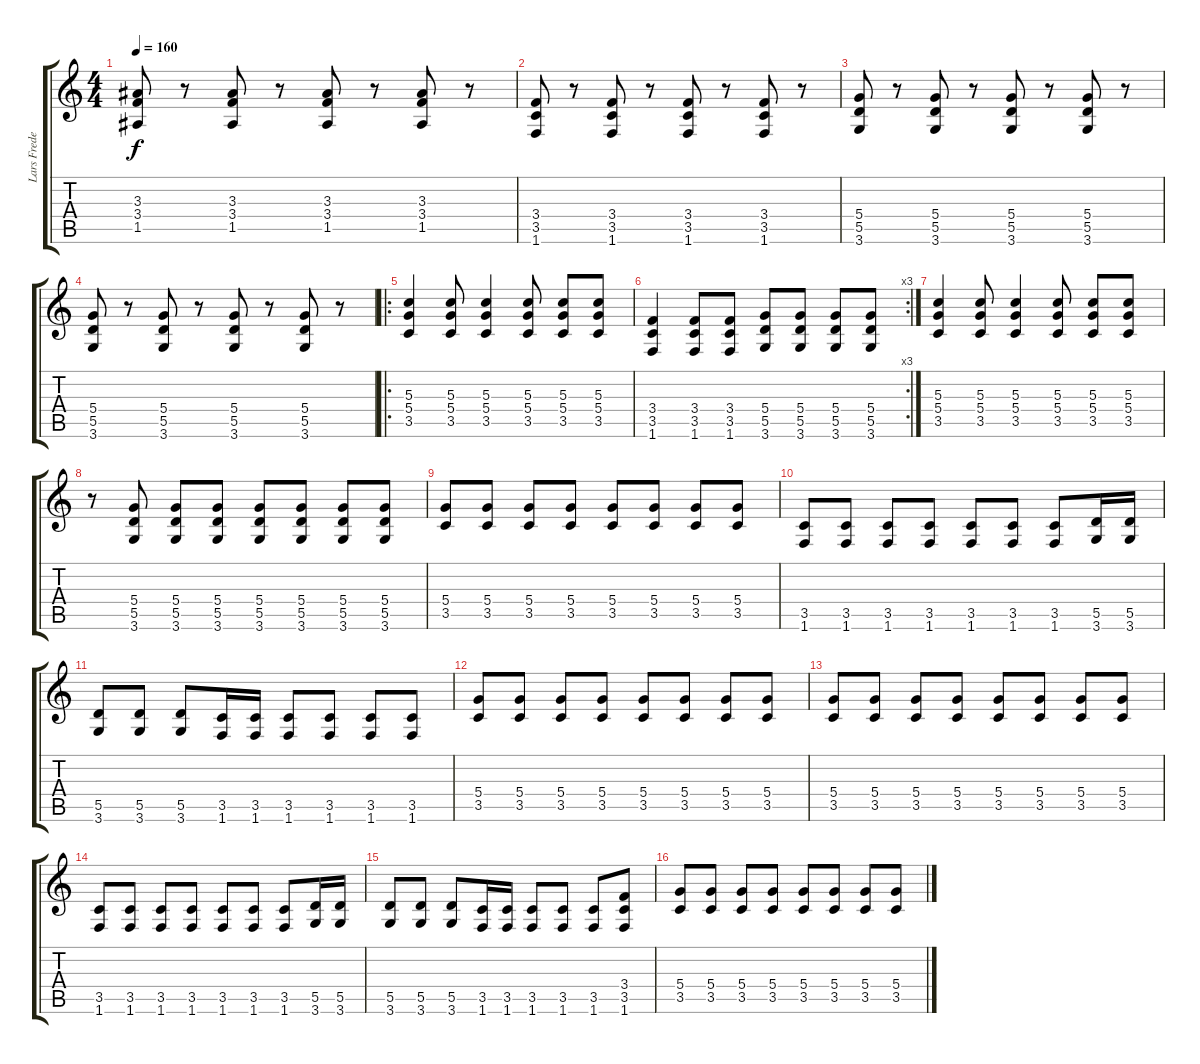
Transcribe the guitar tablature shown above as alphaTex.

\track ("Lars Frederikson" "Lars Frede") {instrument distortionguitar}
\staff {score tabs}
\tuning (E4 B3 G3 D3 A2 E2) {hide}
\ts (4 4)
\tempo 160
\clef g2
\ks c
(3.3 3.4 1.5).8{dy f} r.8 (3.3 3.4 1.5).8 r.8 (3.3 3.4 1.5).8 r.8 (3.3 3.4 1.5).8 r.8 |
(3.4 3.5 1.6).8 r.8 (3.4 3.5 1.6).8 r.8 (3.4 3.5 1.6).8 r.8 (3.4 3.5 1.6).8 r.8 |
(5.4 5.5 3.6).8 r.8 (5.4 5.5 3.6).8 r.8 (5.4 5.5 3.6).8 r.8 (5.4 5.5 3.6).8 r.8 |
(5.4 5.5 3.6).8 r.8 (5.4 5.5 3.6).8 r.8 (5.4 5.5 3.6).8 r.8 (5.4 5.5 3.6).8 r.8 |
\ro
(5.3 5.4 3.5).4 (5.3 5.4 3.5).8 (5.3 5.4 3.5).4 (5.3 5.4 3.5).8 (5.3 5.4 3.5).8 (5.3 5.4 3.5).8 |
\rc 3
(3.4 3.5 1.6).4 (3.4 3.5 1.6).8 (3.4 3.5 1.6).8 (5.4 5.5 3.6).8 (5.4 5.5 3.6).8 (5.4 5.5 3.6).8 (5.4 5.5 3.6).8 |
(5.3 5.4 3.5).4 (5.3 5.4 3.5).8 (5.3 5.4 3.5).4 (5.3 5.4 3.5).8 (5.3 5.4 3.5).8 (5.3 5.4 3.5).8 |
r.8 (5.4 5.5 3.6).8 (5.4 5.5 3.6).8 (5.4 5.5 3.6).8 (5.4 5.5 3.6).8 (5.4 5.5 3.6).8 (5.4 5.5 3.6).8 (5.4 5.5 3.6).8 |
(5.4 3.5).8 (5.4 3.5).8 (5.4 3.5).8 (5.4 3.5).8 (5.4 3.5).8 (5.4 3.5).8 (5.4 3.5).8 (5.4 3.5).8 |
(3.5 1.6).8 (3.5 1.6).8 (3.5 1.6).8 (3.5 1.6).8 (3.5 1.6).8 (3.5 1.6).8 (3.5 1.6).8 (5.5 3.6).16 (5.5 3.6).16 |
(5.5 3.6).8 (5.5 3.6).8 (5.5 3.6).8 (3.5 1.6).16 (3.5 1.6).16 (3.5 1.6).8 (3.5 1.6).8 (3.5 1.6).8 (3.5 1.6).8 |
(5.4 3.5).8 (5.4 3.5).8 (5.4 3.5).8 (5.4 3.5).8 (5.4 3.5).8 (5.4 3.5).8 (5.4 3.5).8 (5.4 3.5).8 |
(5.4 3.5).8 (5.4 3.5).8 (5.4 3.5).8 (5.4 3.5).8 (5.4 3.5).8 (5.4 3.5).8 (5.4 3.5).8 (5.4 3.5).8 |
(3.5 1.6).8 (3.5 1.6).8 (3.5 1.6).8 (3.5 1.6).8 (3.5 1.6).8 (3.5 1.6).8 (3.5 1.6).8 (5.5 3.6).16 (5.5 3.6).16 |
(5.5 3.6).8 (5.5 3.6).8 (5.5 3.6).8 (3.5 1.6).16 (3.5 1.6).16 (3.5 1.6).8 (3.5 1.6).8 (3.5 1.6).8 (3.4 3.5 1.6).8 |
(5.4 3.5).8 (5.4 3.5).8 (5.4 3.5).8 (5.4 3.5).8 (5.4 3.5).8 (5.4 3.5).8 (5.4 3.5).8 (5.4 3.5).8
